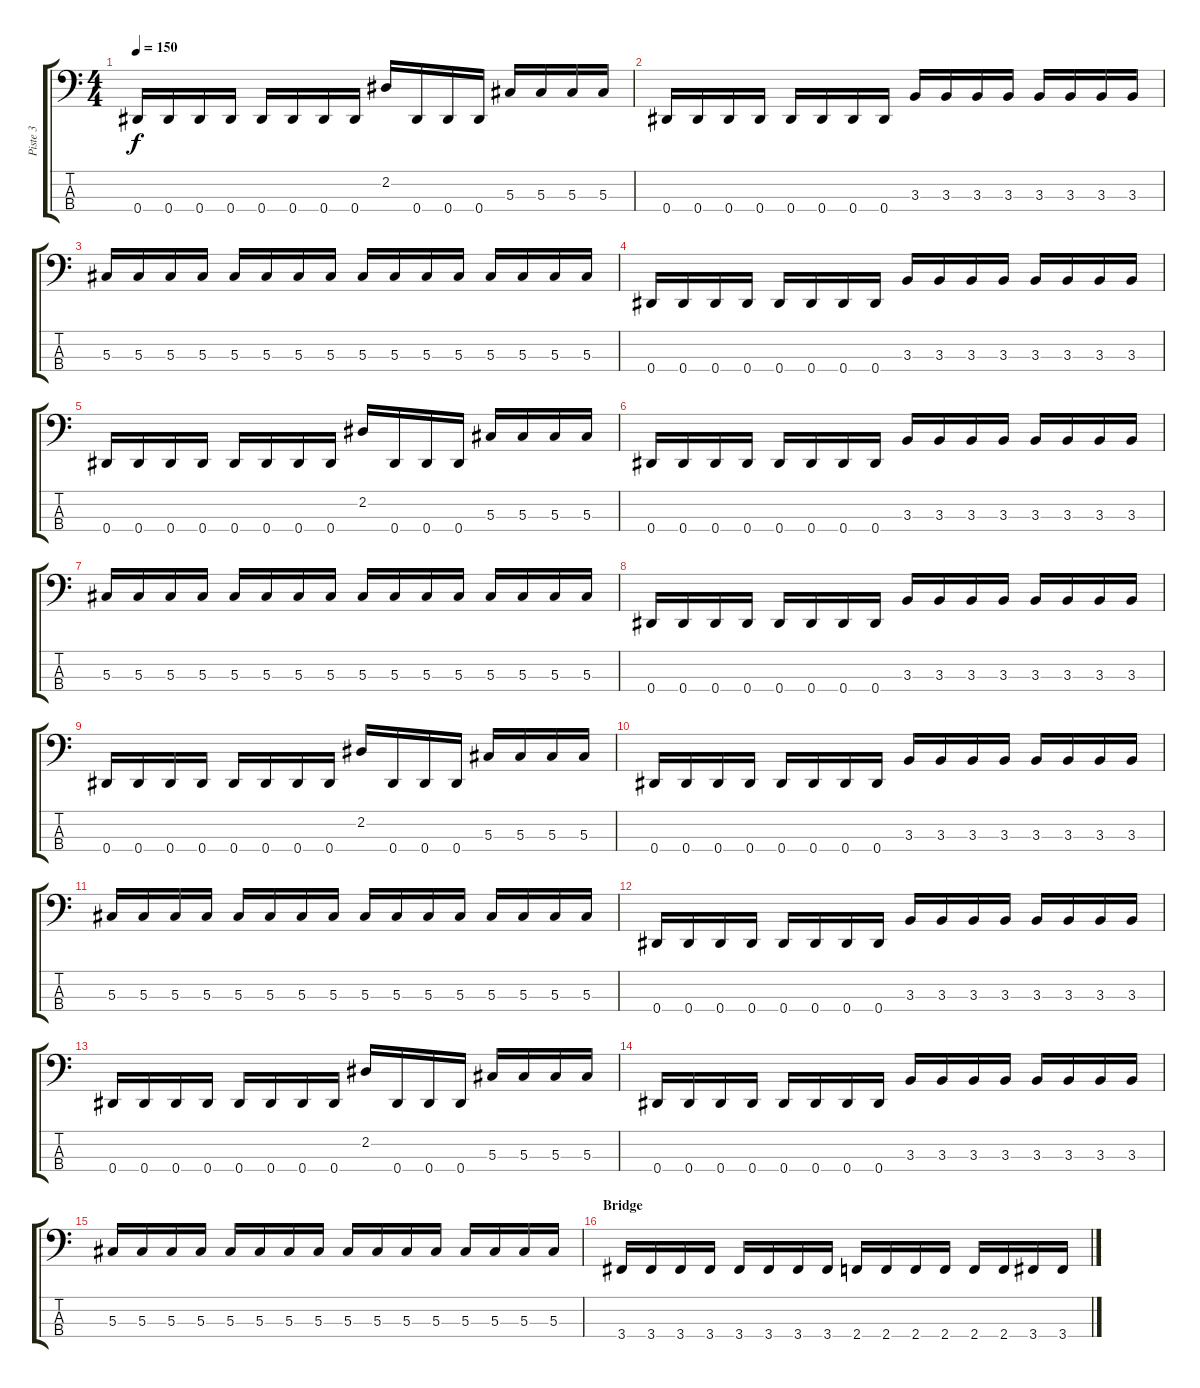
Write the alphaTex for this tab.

\track ("Piste 3" "Piste 3") {instrument electricbassfinger}
\staff {score tabs}
\tuning (Gb2 Db2 Ab1 Eb1) {hide}
\ts (4 4)
\tempo 150
\clef f4
\ks c
0.4.16{dy f} 0.4.16 0.4.16 0.4.16 0.4.16 0.4.16 0.4.16 0.4.16 2.2.16 0.4.16 0.4.16 0.4.16 5.3.16 5.3.16 5.3.16 5.3.16 |
0.4.16 0.4.16 0.4.16 0.4.16 0.4.16 0.4.16 0.4.16 0.4.16 3.3.16 3.3.16 3.3.16 3.3.16 3.3.16 3.3.16 3.3.16 3.3.16 |
5.3.16 5.3.16 5.3.16 5.3.16 5.3.16 5.3.16 5.3.16 5.3.16 5.3.16 5.3.16 5.3.16 5.3.16 5.3.16 5.3.16 5.3.16 5.3.16 |
0.4.16 0.4.16 0.4.16 0.4.16 0.4.16 0.4.16 0.4.16 0.4.16 3.3.16 3.3.16 3.3.16 3.3.16 3.3.16 3.3.16 3.3.16 3.3.16 |
0.4.16 0.4.16 0.4.16 0.4.16 0.4.16 0.4.16 0.4.16 0.4.16 2.2.16 0.4.16 0.4.16 0.4.16 5.3.16 5.3.16 5.3.16 5.3.16 |
0.4.16 0.4.16 0.4.16 0.4.16 0.4.16 0.4.16 0.4.16 0.4.16 3.3.16 3.3.16 3.3.16 3.3.16 3.3.16 3.3.16 3.3.16 3.3.16 |
5.3.16 5.3.16 5.3.16 5.3.16 5.3.16 5.3.16 5.3.16 5.3.16 5.3.16 5.3.16 5.3.16 5.3.16 5.3.16 5.3.16 5.3.16 5.3.16 |
0.4.16 0.4.16 0.4.16 0.4.16 0.4.16 0.4.16 0.4.16 0.4.16 3.3.16 3.3.16 3.3.16 3.3.16 3.3.16 3.3.16 3.3.16 3.3.16 |
0.4.16 0.4.16 0.4.16 0.4.16 0.4.16 0.4.16 0.4.16 0.4.16 2.2.16 0.4.16 0.4.16 0.4.16 5.3.16 5.3.16 5.3.16 5.3.16 |
0.4.16 0.4.16 0.4.16 0.4.16 0.4.16 0.4.16 0.4.16 0.4.16 3.3.16 3.3.16 3.3.16 3.3.16 3.3.16 3.3.16 3.3.16 3.3.16 |
5.3.16 5.3.16 5.3.16 5.3.16 5.3.16 5.3.16 5.3.16 5.3.16 5.3.16 5.3.16 5.3.16 5.3.16 5.3.16 5.3.16 5.3.16 5.3.16 |
0.4.16 0.4.16 0.4.16 0.4.16 0.4.16 0.4.16 0.4.16 0.4.16 3.3.16 3.3.16 3.3.16 3.3.16 3.3.16 3.3.16 3.3.16 3.3.16 |
0.4.16 0.4.16 0.4.16 0.4.16 0.4.16 0.4.16 0.4.16 0.4.16 2.2.16 0.4.16 0.4.16 0.4.16 5.3.16 5.3.16 5.3.16 5.3.16 |
0.4.16 0.4.16 0.4.16 0.4.16 0.4.16 0.4.16 0.4.16 0.4.16 3.3.16 3.3.16 3.3.16 3.3.16 3.3.16 3.3.16 3.3.16 3.3.16 |
5.3.16 5.3.16 5.3.16 5.3.16 5.3.16 5.3.16 5.3.16 5.3.16 5.3.16 5.3.16 5.3.16 5.3.16 5.3.16 5.3.16 5.3.16 5.3.16 |
\section ("" "Bridge")
3.4.16 3.4.16 3.4.16 3.4.16 3.4.16 3.4.16 3.4.16 3.4.16 2.4.16 2.4.16 2.4.16 2.4.16 2.4.16 2.4.16 3.4.16 3.4.16
